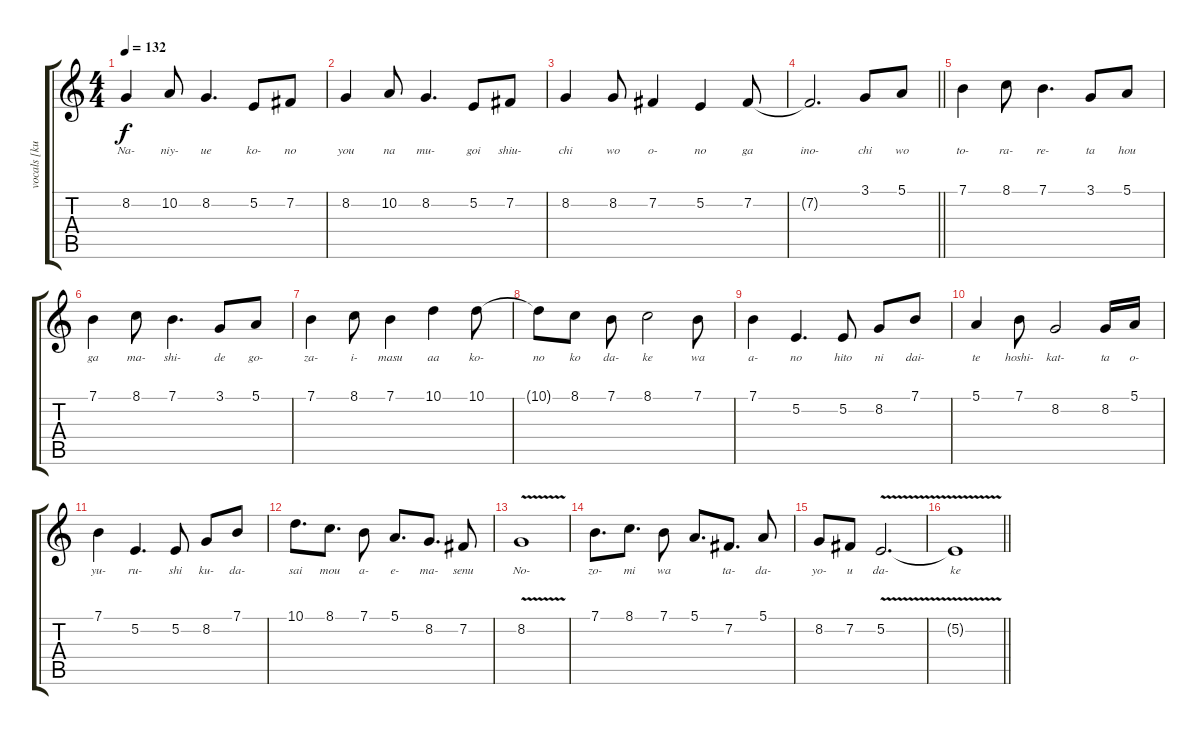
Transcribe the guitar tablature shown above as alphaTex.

\track ("vocals [kuroneko]" "vocals [ku") {instrument flute}
\staff {score tabs}
\tuning (E4 B3 G3 D3 A2 E2) {hide}
\ts (4 4)
\tempo 132
\clef g2
\ks c
8.2.4{lyrics (0 "Na-") lyrics (1 "") lyrics (2 "") lyrics (3 "") lyrics (4 "") dy f} 10.2.8{lyrics (0 "niy-") lyrics (1 "") lyrics (2 "") lyrics (3 "") lyrics (4 "")} 8.2.4{d lyrics (0 "ue") lyrics (1 "") lyrics (2 "") lyrics (3 "") lyrics (4 "")} 5.2.8{lyrics (0 "ko-") lyrics (1 "") lyrics (2 "") lyrics (3 "") lyrics (4 "")} 7.2.8{lyrics (0 "no") lyrics (1 "") lyrics (2 "") lyrics (3 "") lyrics (4 "")} |
8.2.4{lyrics (0 "you") lyrics (1 "") lyrics (2 "") lyrics (3 "") lyrics (4 "")} 10.2.8{lyrics (0 "na") lyrics (1 "") lyrics (2 "") lyrics (3 "") lyrics (4 "")} 8.2.4{d lyrics (0 "mu-") lyrics (1 "") lyrics (2 "") lyrics (3 "") lyrics (4 "")} 5.2.8{lyrics (0 "goi") lyrics (1 "") lyrics (2 "") lyrics (3 "") lyrics (4 "")} 7.2.8{lyrics (0 "shiu-") lyrics (1 "") lyrics (2 "") lyrics (3 "") lyrics (4 "")} |
8.2.4{lyrics (0 "chi") lyrics (1 "") lyrics (2 "") lyrics (3 "") lyrics (4 "")} 8.2.8{lyrics (0 "wo") lyrics (1 "") lyrics (2 "") lyrics (3 "") lyrics (4 "")} 7.2.4{lyrics (0 "o-") lyrics (1 "") lyrics (2 "") lyrics (3 "") lyrics (4 "")} 5.2.4{lyrics (0 "no") lyrics (1 "") lyrics (2 "") lyrics (3 "") lyrics (4 "")} 7.2.8{lyrics (0 "ga") lyrics (1 "") lyrics (2 "") lyrics (3 "") lyrics (4 "")} |
\barLineRight lightlight
7.2{t}.2{d lyrics (0 "ino-") lyrics (1 "") lyrics (2 "") lyrics (3 "") lyrics (4 "")} 3.1.8{lyrics (0 "chi") lyrics (1 "") lyrics (2 "") lyrics (3 "") lyrics (4 "")} 5.1.8{lyrics (0 "wo") lyrics (1 "") lyrics (2 "") lyrics (3 "") lyrics (4 "")} |
7.1.4{lyrics (0 "to-") lyrics (1 "") lyrics (2 "") lyrics (3 "") lyrics (4 "")} 8.1.8{lyrics (0 "ra-") lyrics (1 "") lyrics (2 "") lyrics (3 "") lyrics (4 "")} 7.1.4{d lyrics (0 "re-") lyrics (1 "") lyrics (2 "") lyrics (3 "") lyrics (4 "")} 3.1.8{lyrics (0 "ta") lyrics (1 "") lyrics (2 "") lyrics (3 "") lyrics (4 "")} 5.1.8{lyrics (0 "hou") lyrics (1 "") lyrics (2 "") lyrics (3 "") lyrics (4 "")} |
7.1.4{lyrics (0 "ga") lyrics (1 "") lyrics (2 "") lyrics (3 "") lyrics (4 "")} 8.1.8{lyrics (0 "ma-") lyrics (1 "") lyrics (2 "") lyrics (3 "") lyrics (4 "")} 7.1.4{d lyrics (0 "shi-") lyrics (1 "") lyrics (2 "") lyrics (3 "") lyrics (4 "")} 3.1.8{lyrics (0 "de") lyrics (1 "") lyrics (2 "") lyrics (3 "") lyrics (4 "")} 5.1.8{lyrics (0 "go-") lyrics (1 "") lyrics (2 "") lyrics (3 "") lyrics (4 "")} |
7.1.4{lyrics (0 "za-") lyrics (1 "") lyrics (2 "") lyrics (3 "") lyrics (4 "")} 8.1.8{lyrics (0 "i-") lyrics (1 "") lyrics (2 "") lyrics (3 "") lyrics (4 "")} 7.1.4{lyrics (0 "masu") lyrics (1 "") lyrics (2 "") lyrics (3 "") lyrics (4 "")} 10.1.4{lyrics (0 "aa") lyrics (1 "") lyrics (2 "") lyrics (3 "") lyrics (4 "")} 10.1.8{lyrics (0 "ko-") lyrics (1 "") lyrics (2 "") lyrics (3 "") lyrics (4 "")} |
10.1{t}.8{lyrics (0 "no") lyrics (1 "") lyrics (2 "") lyrics (3 "") lyrics (4 "")} 8.1.8{lyrics (0 "ko") lyrics (1 "") lyrics (2 "") lyrics (3 "") lyrics (4 "")} 7.1.8{lyrics (0 "da-") lyrics (1 "") lyrics (2 "") lyrics (3 "") lyrics (4 "")} 8.1.2{lyrics (0 "ke") lyrics (1 "") lyrics (2 "") lyrics (3 "") lyrics (4 "")} 7.1.8{lyrics (0 "wa") lyrics (1 "") lyrics (2 "") lyrics (3 "") lyrics (4 "")} |
7.1.4{lyrics (0 "a-") lyrics (1 "") lyrics (2 "") lyrics (3 "") lyrics (4 "")} 5.2.4{d lyrics (0 "no") lyrics (1 "") lyrics (2 "") lyrics (3 "") lyrics (4 "")} 5.2.8{lyrics (0 "hito") lyrics (1 "") lyrics (2 "") lyrics (3 "") lyrics (4 "")} 8.2.8{lyrics (0 "ni") lyrics (1 "") lyrics (2 "") lyrics (3 "") lyrics (4 "")} 7.1.8{lyrics (0 "dai-") lyrics (1 "") lyrics (2 "") lyrics (3 "") lyrics (4 "")} |
5.1.4{lyrics (0 "te") lyrics (1 "") lyrics (2 "") lyrics (3 "") lyrics (4 "")} 7.1.8{lyrics (0 "hoshi-") lyrics (1 "") lyrics (2 "") lyrics (3 "") lyrics (4 "")} 8.2.2{lyrics (0 "kat-") lyrics (1 "") lyrics (2 "") lyrics (3 "") lyrics (4 "")} 8.2.16{lyrics (0 "ta") lyrics (1 "") lyrics (2 "") lyrics (3 "") lyrics (4 "")} 5.1.16{lyrics (0 "o-") lyrics (1 "") lyrics (2 "") lyrics (3 "") lyrics (4 "")} |
7.1.4{lyrics (0 "yu-") lyrics (1 "") lyrics (2 "") lyrics (3 "") lyrics (4 "")} 5.2.4{d lyrics (0 "ru-") lyrics (1 "") lyrics (2 "") lyrics (3 "") lyrics (4 "")} 5.2.8{lyrics (0 "shi") lyrics (1 "") lyrics (2 "") lyrics (3 "") lyrics (4 "")} 8.2.8{lyrics (0 "ku-") lyrics (1 "") lyrics (2 "") lyrics (3 "") lyrics (4 "")} 7.1.8{lyrics (0 "da-") lyrics (1 "") lyrics (2 "") lyrics (3 "") lyrics (4 "")} |
10.1.8{d lyrics (0 "sai") lyrics (1 "") lyrics (2 "") lyrics (3 "") lyrics (4 "")} 8.1.8{d lyrics (0 "mou") lyrics (1 "") lyrics (2 "") lyrics (3 "") lyrics (4 "")} 7.1.8{lyrics (0 "a-") lyrics (1 "") lyrics (2 "") lyrics (3 "") lyrics (4 "")} 5.1.8{d lyrics (0 "e-") lyrics (1 "") lyrics (2 "") lyrics (3 "") lyrics (4 "")} 8.2.8{d lyrics (0 "ma-") lyrics (1 "") lyrics (2 "") lyrics (3 "") lyrics (4 "")} 7.2.8{lyrics (0 "senu") lyrics (1 "") lyrics (2 "") lyrics (3 "") lyrics (4 "")} |
8.2{v}.1{lyrics (0 "No-") lyrics (1 "") lyrics (2 "") lyrics (3 "") lyrics (4 "")} |
7.1.8{d lyrics (0 "zo-") lyrics (1 "") lyrics (2 "") lyrics (3 "") lyrics (4 "")} 8.1.8{d lyrics (0 "mi") lyrics (1 "") lyrics (2 "") lyrics (3 "") lyrics (4 "")} 7.1.8{lyrics (0 "wa") lyrics (1 "") lyrics (2 "") lyrics (3 "") lyrics (4 "")} 5.1.8{d lyrics (0 "") lyrics (1 "") lyrics (2 "") lyrics (3 "") lyrics (4 "")} 7.2.8{d lyrics (0 "ta-") lyrics (1 "") lyrics (2 "") lyrics (3 "") lyrics (4 "")} 5.1.8{lyrics (0 "da-") lyrics (1 "") lyrics (2 "") lyrics (3 "") lyrics (4 "")} |
8.2.8{lyrics (0 "yo-") lyrics (1 "") lyrics (2 "") lyrics (3 "") lyrics (4 "")} 7.2.8{lyrics (0 "u") lyrics (1 "") lyrics (2 "") lyrics (3 "") lyrics (4 "")} 5.2{v}.2{d lyrics (0 "da-") lyrics (1 "") lyrics (2 "") lyrics (3 "") lyrics (4 "")} |
\barLineRight lightlight
5.2{t}.1{lyrics (0 "ke") lyrics (1 "") lyrics (2 "") lyrics (3 "") lyrics (4 "")}
